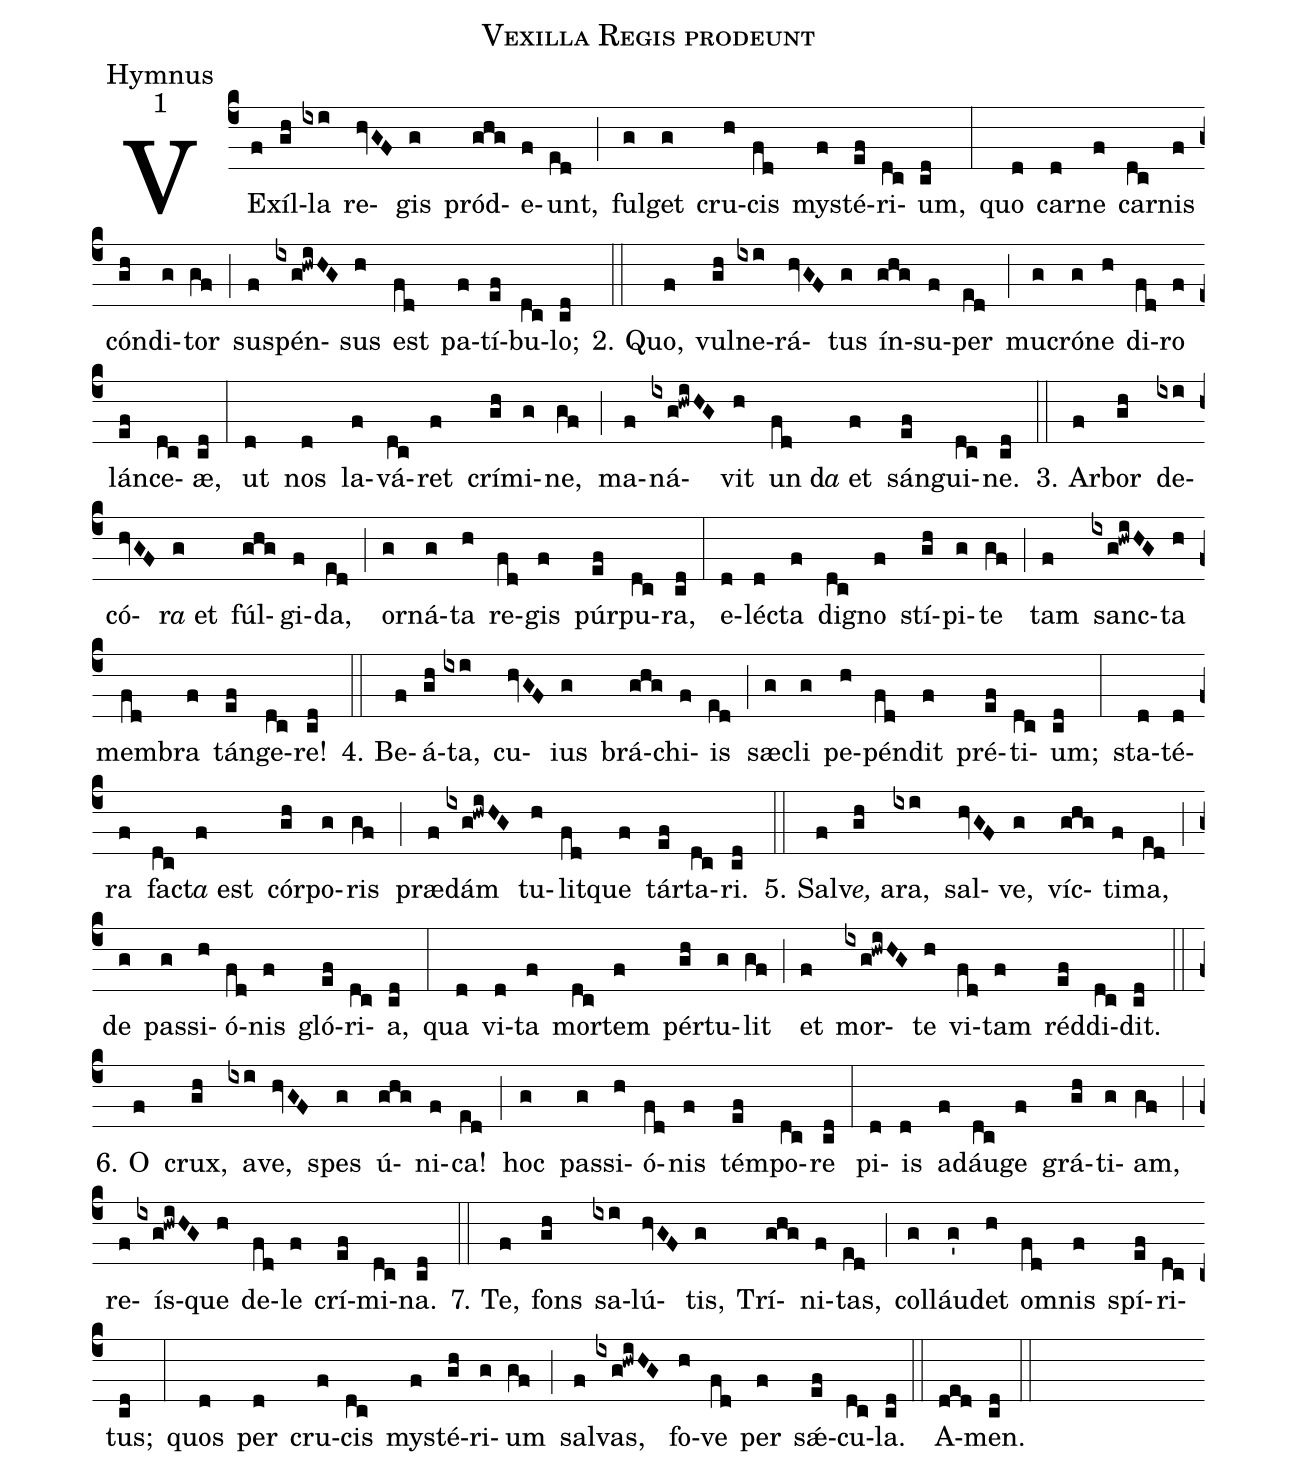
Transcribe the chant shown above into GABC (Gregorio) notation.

name:Vexilla Regis prodeunt;
office-part:Hymnus;
mode:1;
%%
(c4)VE(f)xíl(gh)la(ixi) re(hvGF)gis(g) pród(ghg)e(f)unt,(ed) (;) ful(g)get(g) cru(h)cis(fd) mys(f)té(ef)ri(dc)um,(cd) (:)
quo(d) car(d)ne(f) car(dc)nis(f) cón(gh)di(g)tor(gf) (;)
sus(f)pén(ixg!hwiHG)sus(h) est(fd) pa(f)tí(ef)bu(dc)lo;(cd) (::)

2. Quo,(f) vul(gh)ne(ixi)rá(hvGF)tus(g) ín(ghg)su(f)per(ed) (;) mu(g)cró(g)ne(h) di(fd)ro(f) lán(ef)ce(dc)æ,(cd) (:)
ut(d) nos(d) la(f)vá(dc)ret(f) crí(gh)mi(g)ne,(gf) (;)
ma(f)ná(ixg!hwiHG)vit(h) un(fd)d<i>a</i>() et(f) sán(ef)gui(dc)ne.(cd) (::)

3. Ar(f)bor(gh) de(ixi)có(hvGF)r<i>a</i> et(g) fúl(ghg)gi(f)da,(ed) (;) or(g)ná(g)ta(h) re(fd)gis(f) púr(ef)pu(dc)ra,(cd) (:) e(d)léc(d)ta(f) di(dc)gno(f) stí(gh)pi(g)te(gf) (;) tam(f) sanc(ixg!hwiHG)ta(h) mem(fd)bra(f) tán(ef)ge(dc)re!(cd) (::)

4. Be(f)á(gh)ta,(ixi) cu(hvGF)ius(g) brá(ghg)chi(f)is(ed) (;)
sæ(g)cli(g) pe(h)pén(fd)dit(f) pré(ef)ti(dc)um;(cd) (:)
sta(d)té(d)ra(f) fac(dc)t<i>a</i> est(f) cór(gh)po(g)ris(gf) (;) præ(f)dám(ixg!hwiHG) tu(h)lit(fd)que(f) tár(ef)ta(dc)ri.(cd) (::)

5. Sal(f)v<i>e,</i> a(gh)ra,(ixi) sal(hvGF)ve,(g) víc(ghg)ti(f)ma,(ed) (;) de(g) pas(g)si(h)ó(fd)nis(f) gló(ef)ri(dc)a,(cd) (:) qua(d) vi(d)ta(f) mor(dc)tem(f) pér(gh)tu(g)lit(gf) (;) et(f) mor(ixg!hwiHG)te(h) vi(fd)tam(f) réd(ef)di(dc)dit.(cd) (::)

6. O(f) crux,(gh) a(ixi)ve,(hvGF) spes(g) ú(ghg)ni(f)ca!(ed) (;) hoc(g) pas(g)si(h)ó(fd)nis(f) tém(ef)po(dc)re(cd) (:)
pi(d)is(d) ad(f)áu(dc)ge(f) grá(gh)ti(g)am,(gf) (;)
re(f)ís(ixg!hwiHG)que(h) de(fd)le(f) crí(ef)mi(dc)na.(cd) (::)

7. Te,(f) fons(gh) sa(ixi)lú(hvGF)tis,(g) Trí(ghg)ni(f)tas,(ed) (;) col(g)láu(g')det(h) om(fd)nis(f) spí(ef)ri(dc)tus;(cd) (:) quos(d) per(d) cru(f)cis(dc) mys(f)té(gh)ri(g)um(gf) (;) sal(f)vas,(ixg!hwiHG) fo(h)ve(fd) per(f) sǽ(ef)cu(dc)la.(cd) (::) A(ded)men.(cd) (::)
